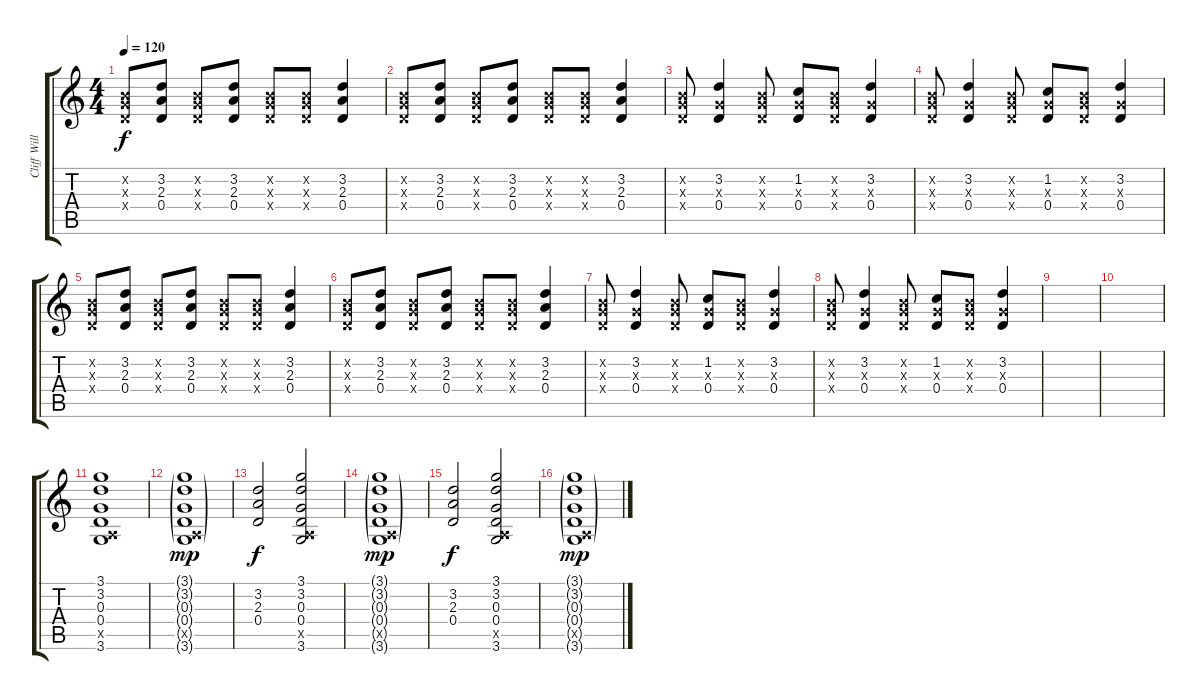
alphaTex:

\track ("Cliff Williams (i Think)" "Cliff Will") {instrument overdrivenguitar}
\staff {score tabs}
\tuning (E4 B3 G3 D3 A2 E2) {hide}
\ts (4 4)
\tempo 120
\clef g2
\ks c
(0.2{x} 0.3{x} 0.4{x}).8{dy f} (3.2 2.3 0.4).8 (0.2{x} 0.3{x} 0.4{x}).8 (3.2 2.3 0.4).8 (0.2{x} 0.3{x} 0.4{x}).8 (0.2{x} 0.3{x} 0.4{x}).8 (3.2 2.3 0.4).4 |
(0.2{x} 0.3{x} 0.4{x}).8 (3.2 2.3 0.4).8 (0.2{x} 0.3{x} 0.4{x}).8 (3.2 2.3 0.4).8 (0.2{x} 0.3{x} 0.4{x}).8 (0.2{x} 0.3{x} 0.4{x}).8 (3.2 2.3 0.4).4 |
(0.2{x} 0.3{x} 0.4{x}).8 (3.2 0.3{x} 0.4).4 (0.2{x} 0.3{x} 0.4{x}).8 (1.2 0.3{x} 0.4).8 (0.2{x} 0.3{x} 0.4{x}).8 (3.2 0.3{x} 0.4).4 |
(0.2{x} 0.3{x} 0.4{x}).8 (3.2 0.3{x} 0.4).4 (0.2{x} 0.3{x} 0.4{x}).8 (1.2 0.3{x} 0.4).8 (0.2{x} 0.3{x} 0.4{x}).8 (3.2 0.3{x} 0.4).4 |
(0.2{x} 0.3{x} 0.4{x}).8 (3.2 2.3 0.4).8 (0.2{x} 0.3{x} 0.4{x}).8 (3.2 2.3 0.4).8 (0.2{x} 0.3{x} 0.4{x}).8 (0.2{x} 0.3{x} 0.4{x}).8 (3.2 2.3 0.4).4 |
(0.2{x} 0.3{x} 0.4{x}).8 (3.2 2.3 0.4).8 (0.2{x} 0.3{x} 0.4{x}).8 (3.2 2.3 0.4).8 (0.2{x} 0.3{x} 0.4{x}).8 (0.2{x} 0.3{x} 0.4{x}).8 (3.2 2.3 0.4).4 |
(0.2{x} 0.3{x} 0.4{x}).8 (3.2 0.3{x} 0.4).4 (0.2{x} 0.3{x} 0.4{x}).8 (1.2 0.3{x} 0.4).8 (0.2{x} 0.3{x} 0.4{x}).8 (3.2 0.3{x} 0.4).4 |
(0.2{x} 0.3{x} 0.4{x}).8 (3.2 0.3{x} 0.4).4 (0.2{x} 0.3{x} 0.4{x}).8 (1.2 0.3{x} 0.4).8 (0.2{x} 0.3{x} 0.4{x}).8 (3.2 0.3{x} 0.4).4 |
|
|
(3.1 3.2 0.3 0.4 0.5{x} 3.6).1 |
(3.1{g} 3.2{g} 0.3{g} 0.4{g} 0.5{g x} 3.6{g}).1{dy mp} |
(3.2 2.3 0.4).2{dy f} (3.1 3.2 0.3 0.4 0.5{x} 3.6).2 |
(3.1{g} 3.2{g} 0.3{g} 0.4{g} 0.5{g x} 3.6{g}).1{dy mp} |
(3.2 2.3 0.4).2{dy f} (3.1 3.2 0.3 0.4 0.5{x} 3.6).2 |
(3.1{g} 3.2{g} 0.3{g} 0.4{g} 0.5{g x} 3.6{g}).1{dy mp}
